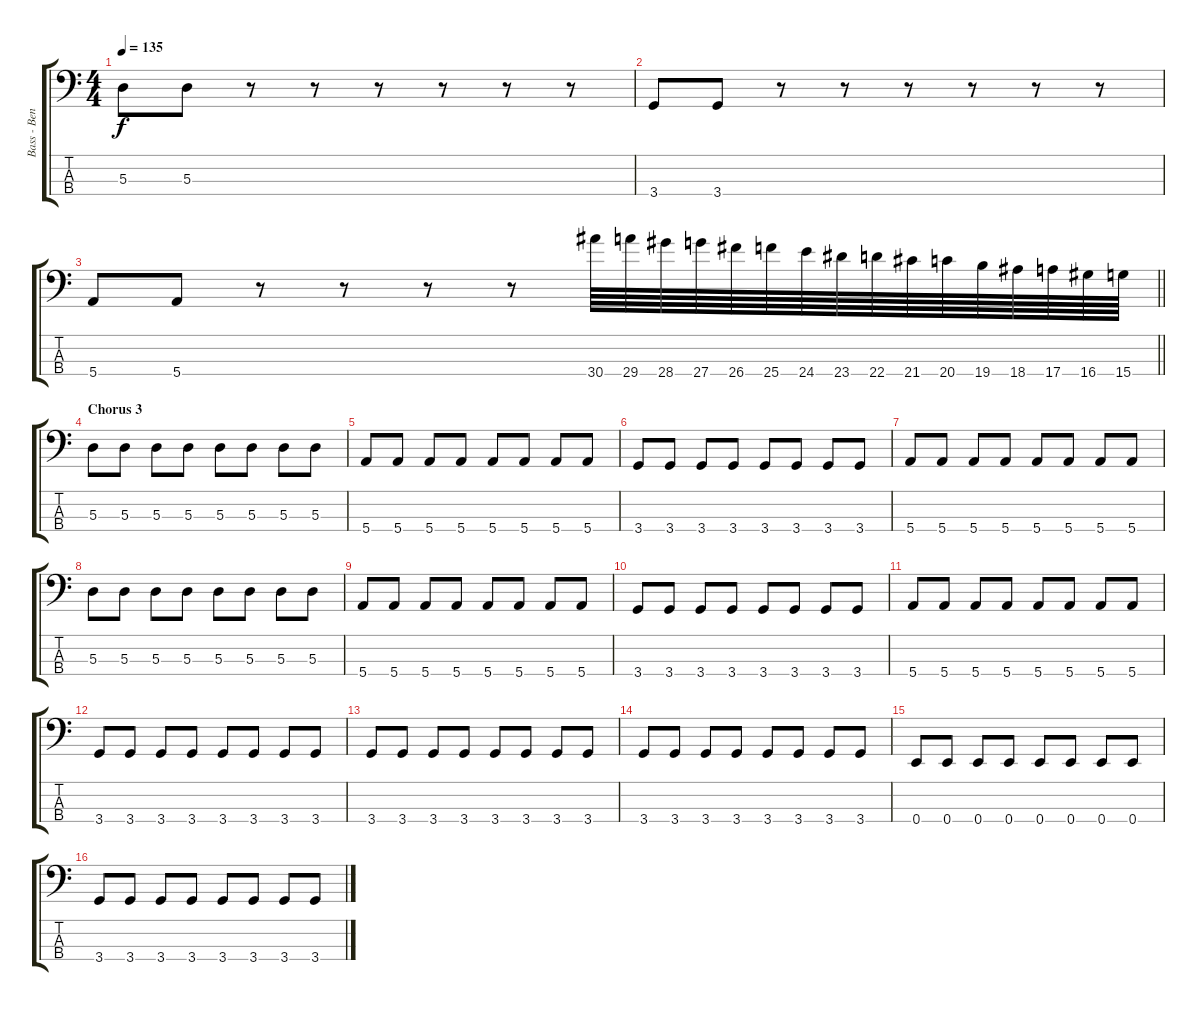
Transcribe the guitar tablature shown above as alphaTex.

\track ("Bass - Ben Osmodson" "Bass - Ben") {instrument electricbassfinger}
\staff {score tabs}
\tuning (G2 D2 A1 E1) {hide}
\ts (4 4)
\tempo 135
\clef f4
\ks c
5.3.8{dy f} 5.3.8 r.8 r.8 r.8 r.8 r.8 r.8 |
3.4.8 3.4.8 r.8 r.8 r.8 r.8 r.8 r.8 |
\barLineRight lightlight
5.4.8 5.4.8 r.8 r.8 r.8 r.8 30.4.64 29.4.64 28.4.64 27.4.64 26.4.64 25.4.64 24.4.64 23.4.64 22.4.64 21.4.64 20.4.64 19.4.64 18.4.64 17.4.64 16.4.64 15.4.64 |
\section ("" "Chorus 3")
5.3.8 5.3.8 5.3.8 5.3.8 5.3.8 5.3.8 5.3.8 5.3.8 |
5.4.8 5.4.8 5.4.8 5.4.8 5.4.8 5.4.8 5.4.8 5.4.8 |
3.4.8 3.4.8 3.4.8 3.4.8 3.4.8 3.4.8 3.4.8 3.4.8 |
5.4.8 5.4.8 5.4.8 5.4.8 5.4.8 5.4.8 5.4.8 5.4.8 |
5.3.8 5.3.8 5.3.8 5.3.8 5.3.8 5.3.8 5.3.8 5.3.8 |
5.4.8 5.4.8 5.4.8 5.4.8 5.4.8 5.4.8 5.4.8 5.4.8 |
3.4.8 3.4.8 3.4.8 3.4.8 3.4.8 3.4.8 3.4.8 3.4.8 |
5.4.8 5.4.8 5.4.8 5.4.8 5.4.8 5.4.8 5.4.8 5.4.8 |
3.4.8 3.4.8 3.4.8 3.4.8 3.4.8 3.4.8 3.4.8 3.4.8 |
3.4.8 3.4.8 3.4.8 3.4.8 3.4.8 3.4.8 3.4.8 3.4.8 |
3.4.8 3.4.8 3.4.8 3.4.8 3.4.8 3.4.8 3.4.8 3.4.8 |
0.4.8 0.4.8 0.4.8 0.4.8 0.4.8 0.4.8 0.4.8 0.4.8 |
3.4.8 3.4.8 3.4.8 3.4.8 3.4.8 3.4.8 3.4.8 3.4.8
